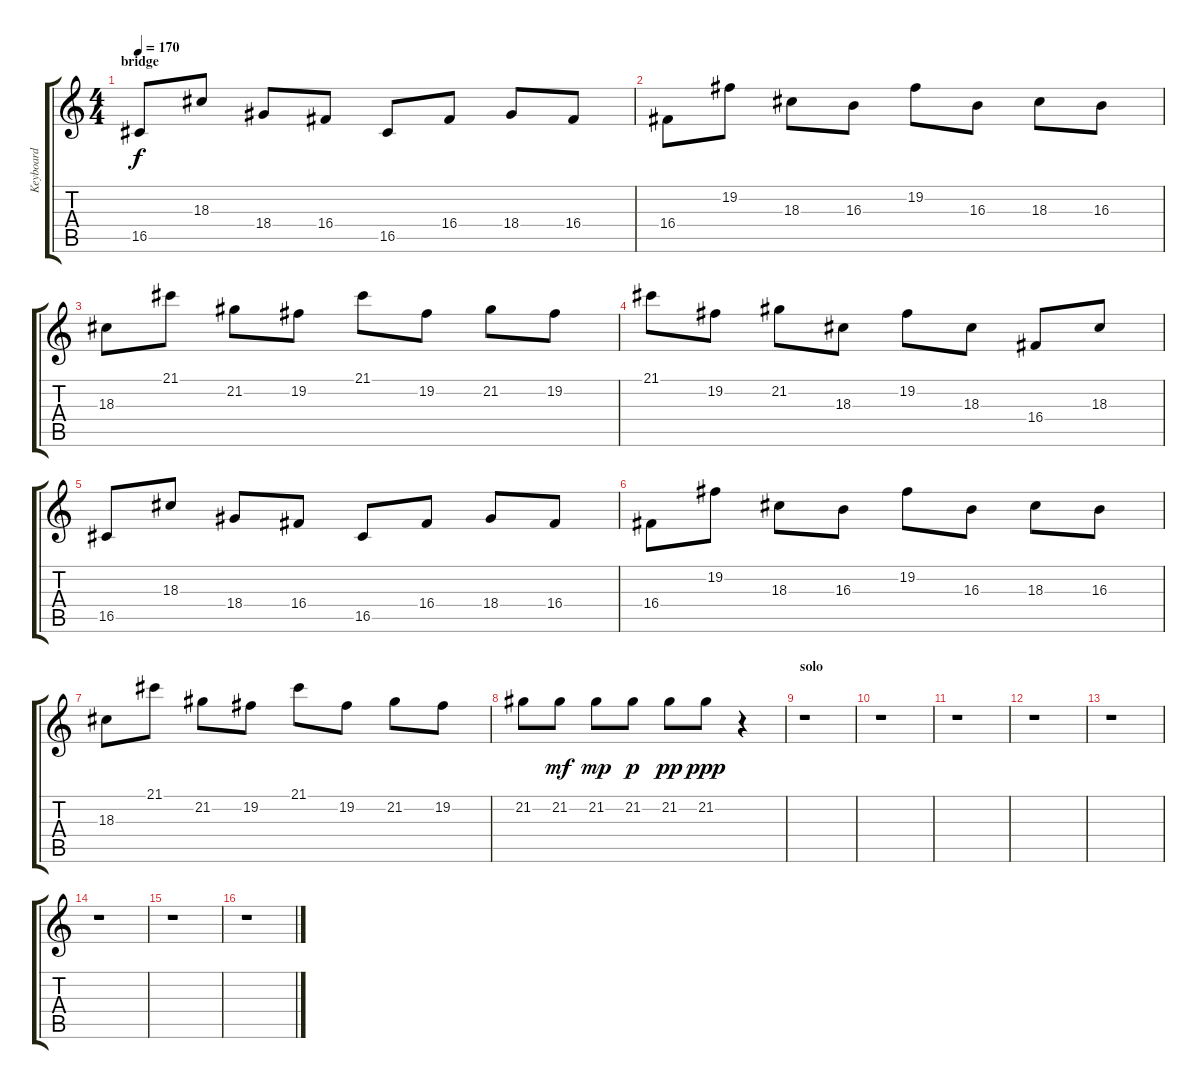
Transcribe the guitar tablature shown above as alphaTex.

\track ("Keyboard" "Keyboard") {instrument harpsichord}
\staff {score tabs}
\tuning (E4 B3 G3 D3 A2 E2) {hide}
\ts (4 4)
\section ("" "bridge")
\tempo 170
\clef g2
\ks c
16.5.8{dy f} 18.3.8 18.4.8 16.4.8 16.5.8 16.4.8 18.4.8 16.4.8 |
16.4.8 19.2.8 18.3.8 16.3.8 19.2.8 16.3.8 18.3.8 16.3.8 |
18.3.8 21.1.8 21.2.8 19.2.8 21.1.8 19.2.8 21.2.8 19.2.8 |
21.1.8 19.2.8 21.2.8 18.3.8 19.2.8 18.3.8 16.4.8 18.3.8 |
16.5.8 18.3.8 18.4.8 16.4.8 16.5.8 16.4.8 18.4.8 16.4.8 |
16.4.8 19.2.8 18.3.8 16.3.8 19.2.8 16.3.8 18.3.8 16.3.8 |
18.3.8 21.1.8 21.2.8 19.2.8 21.1.8 19.2.8 21.2.8 19.2.8 |
21.2.8 21.2.8{dy mf} 21.2.8{dy mp} 21.2.8{dy p} 21.2.8{dy pp} 21.2.8{dy ppp} r.4 |
\section ("" "solo")
r.1 |
r.1 |
r.1 |
r.1 |
r.1 |
r.1 |
r.1 |
r.1
